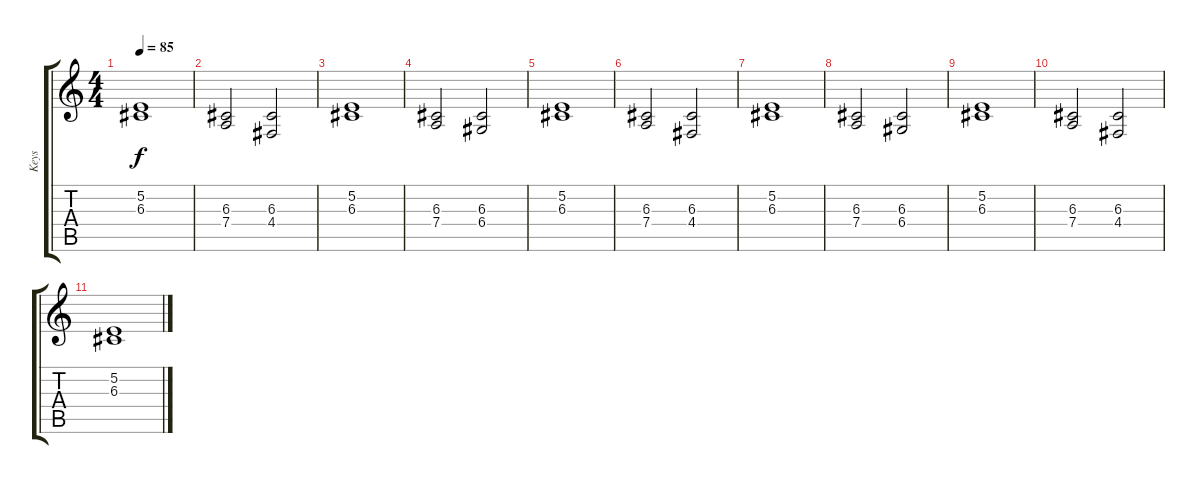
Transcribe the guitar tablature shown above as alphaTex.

\track ("Keys" "Keys") {instrument drawbarorgan}
\staff {score tabs}
\tuning (E4 B3 G3 D3 A2 E2) {hide}
\ts (4 4)
\tempo 85
\clef g2
\ks c
(5.2 6.3).1{dy f} |
(6.3 7.4).2 (6.3 4.4).2 |
(5.2 6.3).1 |
(6.3 7.4).2 (6.3 6.4).2 |
(5.2 6.3).1 |
(6.3 7.4).2 (6.3 4.4).2 |
(5.2 6.3).1 |
(6.3 7.4).2 (6.3 6.4).2 |
(5.2 6.3).1 |
(6.3 7.4).2 (6.3 4.4).2 |
(5.2 6.3).1
